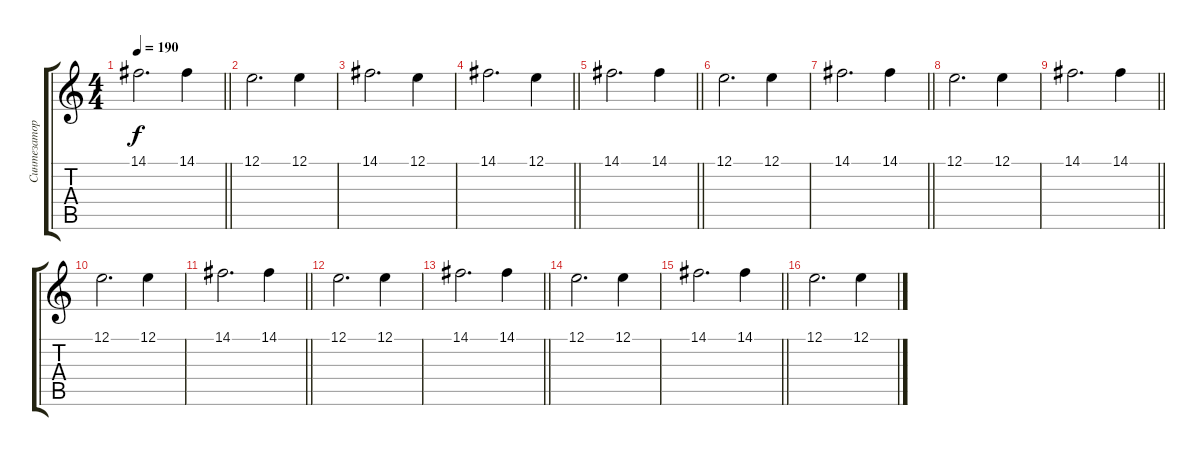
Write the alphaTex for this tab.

\track ("Синтезатор" "Синтезатор") {instrument acousticgrandpiano}
\staff {score tabs}
\tuning (E4 B3 G3 D3 A2 E2) {hide}
\ts (4 4)
\tempo 190
\clef g2
\barLineRight lightlight
\ks c
14.1.2{d dy f} 14.1.4 |
12.1.2{d} 12.1.4 |
14.1.2{d} 12.1.4 |
\barLineRight lightlight
14.1.2{d} 12.1.4 |
\section ("" "")
\barLineRight lightlight
14.1.2{d} 14.1.4 |
12.1.2{d} 12.1.4 |
\barLineRight lightlight
14.1.2{d} 14.1.4 |
12.1.2{d} 12.1.4 |
\barLineRight lightlight
14.1.2{d} 14.1.4 |
12.1.2{d} 12.1.4 |
\barLineRight lightlight
14.1.2{d} 14.1.4 |
12.1.2{d} 12.1.4 |
\barLineRight lightlight
14.1.2{d} 14.1.4 |
12.1.2{d} 12.1.4 |
\barLineRight lightlight
14.1.2{d} 14.1.4 |
12.1.2{d} 12.1.4
